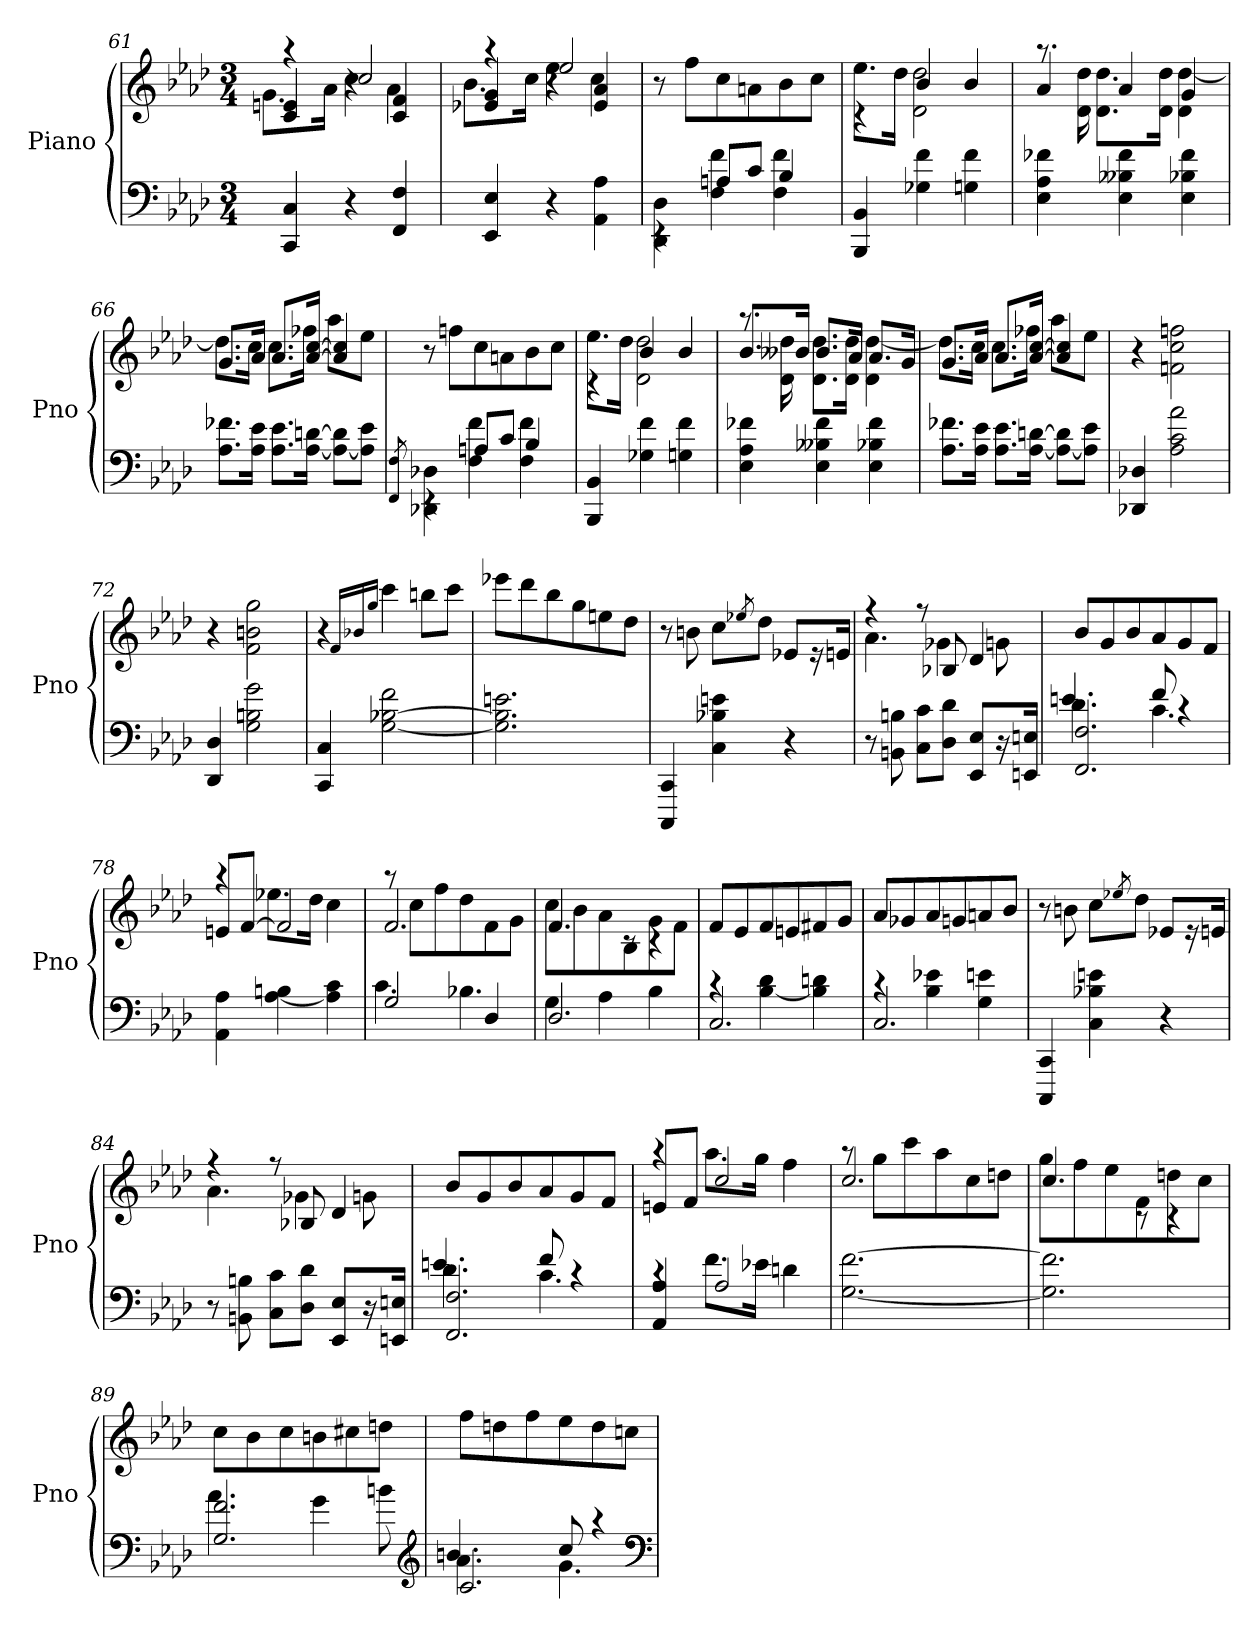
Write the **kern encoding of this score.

**kern	**kern
*part1	*part1
*staff2	*staff1
*I"Piano	*
*I'Pno	*
*clefF4	*clefG2
*k[b-e-a-d-]	*k[b-e-a-d-]
*f:	*f:
*M3/4	*M3/4
=61	=61
*	*^
*	*	*^
4CC 4C	4c 4en	8.gL	4raa
.	.	16a-Jk	.
4r	4r	4cc	2cc
4FF 4F	4c 4f	4a-	.
=62	=62	=62	=62
4EE- 4E-	4e-X 4g	8.b-L	4raa
.	.	16ccJk	.
4r	4r	4ee-	2ee-
4AA- 4A-	4e- 4a-	4cc	.
*	*v	*v	*v
=63	=63
*^	*
4rEE	4DD- 4D-	8r
.	.	8ffL
8AnL	4F 4f	8cc
8cJ	.	8an
4B-	4F 4f	8b-
.	.	8ccJ
*v	*v	*
=64	=64
*	*^
4BBB- 4BB-	4rc	8.ee-L
.	.	16dd-Jk
4G-X 4f	4b-	2d- 2dd-
4Gn 4f	4b-	.
=65	=65	=65
4E- 4A- 4f-X	4a-	8.raa
.	.	16d- 16dd-
4E- 4B--X 4f-	4a-	8.d- 8.dd-L
.	.	16d- 16dd-Jk
4E- 4B-X 4f-	4g	4d- [4dd-
=66	=66	=66
8.A- 8.f-XL	8.gL	8.dd-L]
16A- 16e-Jk	16a-Jk	16ccJk
8.A- 8.e-L	8.a-L	8.ccL
[16A- [16dnJk	[16a- [16ccJk	16ff-XJk
8A-_ 8d]L	4a-] 4cc]	8aa-L
8A-] 8e-J	.	8ee-J
*	*v	*v
=67	=67
8qFF 8qF	.
*^	*
4rEE	4DD-X 4D-X	8r
.	.	8ffnL
8AnL	4F 4f	8cc
8cJ	.	8an
4B-	4F 4f	8b-
.	.	8ccJ
*v	*v	*
=68	=68
*	*^
4BBB- 4BB-	4rc	8.ee-L
.	.	16dd-Jk
4G-X 4f	4b-	2d- 2dd-
4Gn 4f	4b-	.
=69	=69	=69
4E- 4A- 4f-X	8.b-L	8.raa
.	16b--XJk	16d- 16dd-
4E- 4B--X 4f-	8.b--L	8.d- 8.dd-L
.	16a-Jk	16d- 16dd-Jk
4E- 4B-X 4f-	8.a-L	4d- [4dd-
.	16gJk	.
=70	=70	=70
8.A- 8.f-XL	8.gL	8.dd-L]
16A- 16e-Jk	16a-Jk	16ccJk
8.A- 8.e-L	8.a-L	8.ccL
[16A- [16dnJk	[16a- [16ccJk	16ff-XJk
8A-_ 8d]L	4a-] 4cc]	8aa-L
8A-] 8e-J	.	8ee-J
*	*v	*v
=71	=71
4DD-X 4D-X	4r
2A- 2c 2a-	2fn 2cc 2ffn
=72	=72
4DD- 4D-	4r
2G 2Bn 2g	2f 2bn 2gg
=73	=73
4CC 4C	4r
.	16qfLL
.	16qb-X
.	16qggJJ
[2G [2B-X 2f	4ccc
.	8bbnL
.	8cccJ
=74	=74
2.G] 2.B-] 2.en	8eee-XL
.	8ddd-
.	8bb-
.	8gg
.	8een
.	8dd-J
=75	=75
4CCC 4CC	8r
.	8bn
4C 4B-X 4en	8ccL
.	8qee-X
.	8dd-J
4r	8e-XL
.	16r
.	16enJk
=76	=76
*	*^
8r	4r	4.a-
8BBn 8Bn	.	.
8C 8cL	8r	.
8D- 8d-J	8B-X	4g-X
8EE- 8E-L	4d-	.
16r	.	8gn
16EEn 16EnJk	.	.
*	*v	*v
=77	=77
*^	*
*	*^	*
2.FF 2.F	4.d-	4.en	8b-L
.	.	.	8g
.	.	.	8b-
.	4.c	8f	8a-
.	.	4rc	8g
.	.	.	8fJ
*v	*v	*v	*
=78	=78
*	*^
4AA- 4A-	8enL	4raa
.	[8fJ	.
[4A- 4Bn	2f]	8.ee-XL
.	.	16dd-Jk
4A-] 4c	.	4cc
=79	=79	=79
*^	*	*
2G	4.c	2.f	8raa
.	.	.	8ccL
.	.	.	8ff
.	4.B-X	.	8dd-
4D-	.	.	8f
.	.	.	8gJ
=80	=80	=80	=80
2.D-	4G	4.f	8ccL
.	.	.	8b-
.	4A-	.	8a-
.	.	8rc	8B-
.	4B-	4rc	8g
.	.	.	8fJ
*	*	*v	*v
=81	=81	=81
2.C	4rc	8fL
.	.	8e-
.	[4B- 4d-	8f
.	.	8en
.	4B-] 4dn	8f#X
.	.	8gJ
=82	=82	=82
2.C	4rc	8a-L
.	.	8g-X
.	4B- 4e-X	8a-
.	.	8gn
.	4G 4en	8an
.	.	8b-J
*v	*v	*
=83	=83
4CCC 4CC	8r
.	8bn
4C 4B-X 4en	8ccL
.	8qee-X
.	8dd-J
4r	8e-XL
.	16r
.	16enJk
=84	=84
*	*^
8r	4r	4.a-
8BBn 8Bn	.	.
8C 8cL	8r	.
8D- 8d-J	8B-X	4g-X
8EE- 8E-L	4d-	.
16r	.	8gn
16EEn 16EnJk	.	.
*	*v	*v
=85	=85
*^	*
*	*^	*
2.FF 2.F	4.d-	4.en	8b-L
.	.	.	8g
.	.	.	8b-
.	4.c	8f	8a-
.	.	4rc	8g
.	.	.	8fJ
*	*v	*v	*
=86	=86	=86
*	*	*^
4AA- 4A-	4rc	8enL	4raa
.	.	8fJ	.
2A-	8.fL	2cc	8.aa-L
.	16e-XJk	.	16ggJk
.	4dn	.	4ff
*v	*v	*	*
=87	=87	=87
[2.G [2.f	2.cc	8raa
.	.	8ggL
.	.	8ccc
.	.	8aa-
.	.	8cc
.	.	8ddnJ
=88	=88	=88
2.G] 2.f]	4.cc	8ggL
.	.	8ff
.	.	8ee-
.	8rc	8f
.	4rc	8ddn
.	.	8ccJ
*	*v	*v
=89	=89
*^	*
2.G 2.f	4.a-	8ccL
.	.	8b-
.	.	8cc
.	4g	8bn
.	.	8cc#X
.	8bn	8ddnJ
*v	*v	*
*clefG2	*
=90	=90
*^	*
*	*^	*
2.c	4.a-	4.bn	8ffL
.	.	.	8ddn
.	.	.	8ff
.	4.g	8cc	8ee-
.	.	4raa	8dd
.	.	.	8ccnJ
*v	*v	*v	*
*clefF4	*
=	=
*-	*-
